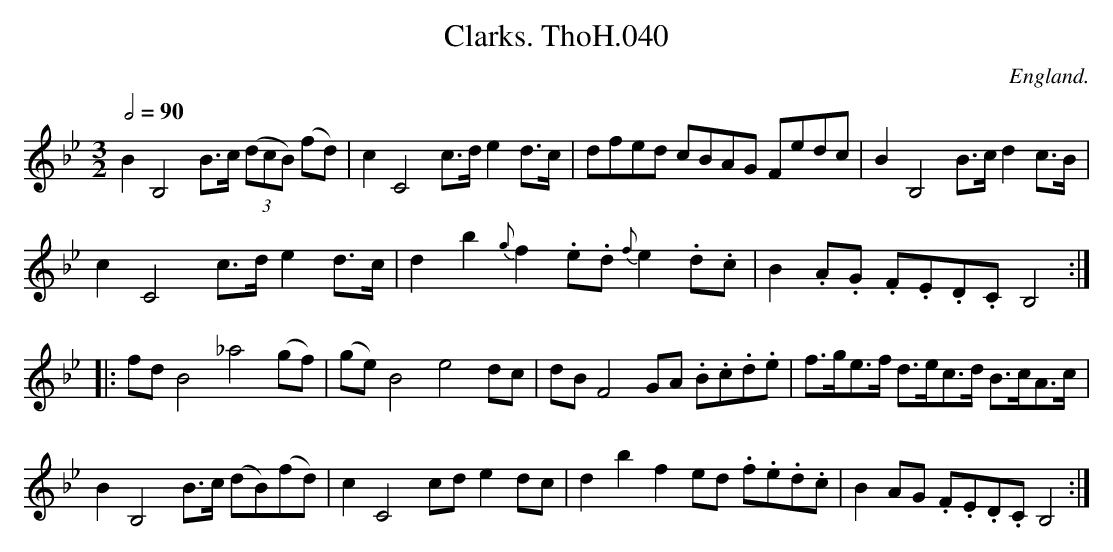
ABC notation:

X:1
T:Clarks. ThoH.040
Q:1/2=90
M:3/2
L:1/8
O:England.
K:Bb
B2B,4B>c ((3dcB) (fd)|c2C4c>de2d>c|dfed cBAG Fedc|B2B,4B>cd2c>B|
c2C4c>de2d>c|d2b2{g}f2.e.d{f}e2.d.c|B2.A.G .F.E.D.CB,4:|
|:fdB4_a4(gf)|(ge)B4e4dc|dBF4GA .B.c.d.e|f>ge>f d>ec>d B>cA>c|
B2B,4B>c (dB)(fd)|c2C4cde2dc|d2b2f2ed .f.e.d.c|B2AG .F.E.D.CB,4:|
